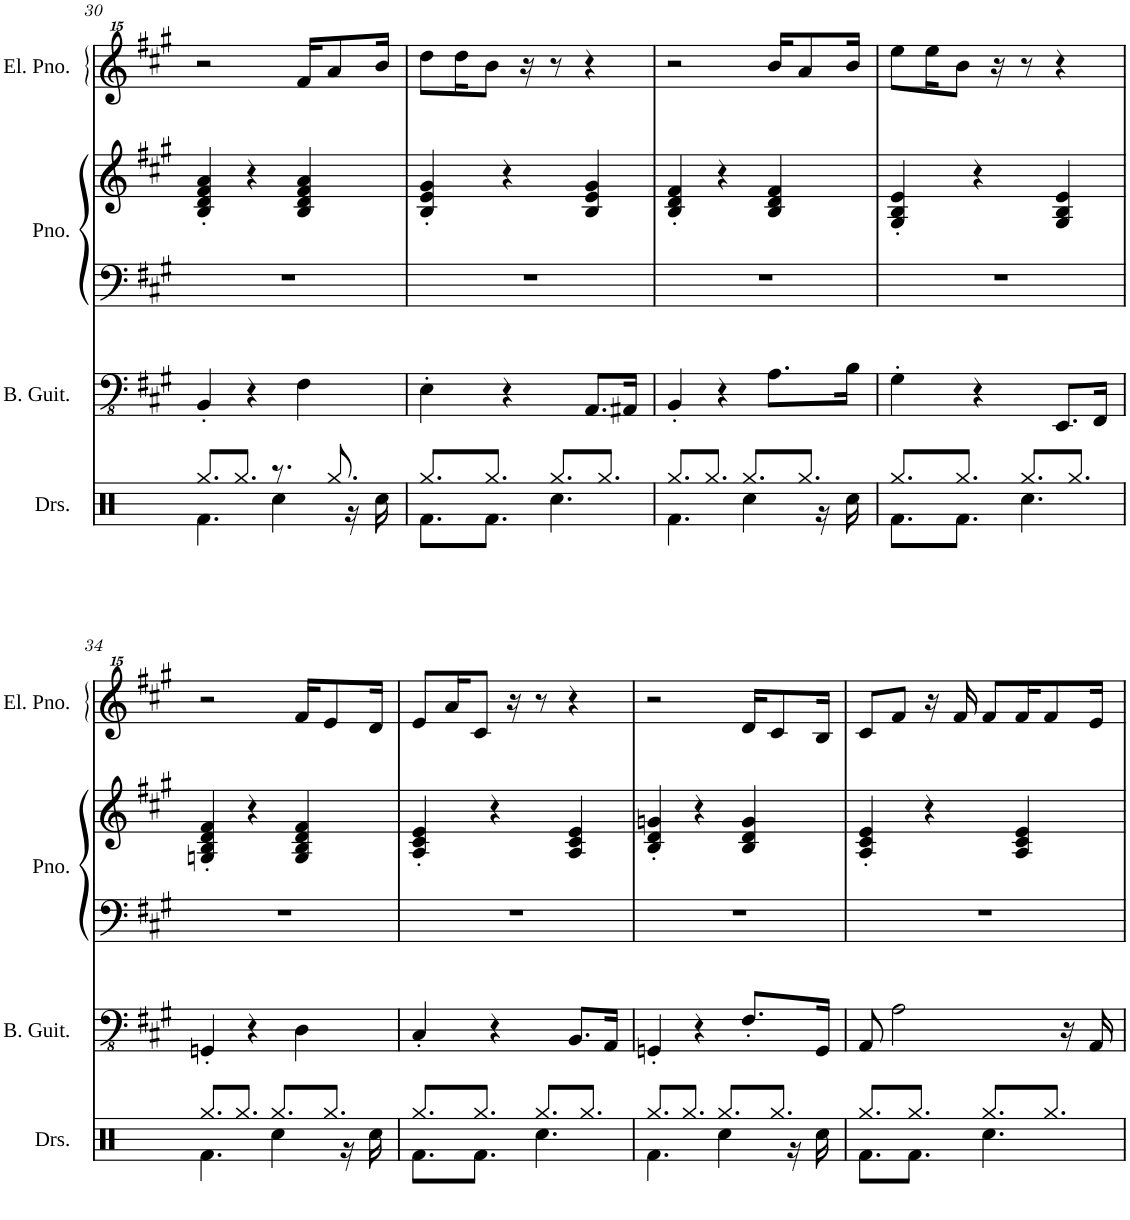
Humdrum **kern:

**kern	**kern	**kern	**kern	**kern
*part4	*part3	*part2	*part2	*part1
*staff5	*staff4	*staff3	*staff2	*staff1
*I"Drumset	*I"Bass Guitar	*I"Piano	*	*I"Electric Piano
*I'Drs.	*I'B. Guit.	*I'Pno.	*	*I'El. Pno.
!!LO:PB:g=z
*clefX	*clefFv4	*clefF4	*clefG2	*clefG^^2
*	*	*	*	*Trd7c12
*k[]	*k[f#c#g#]	*k[f#c#g#]	*k[f#c#g#]	*k[f#c#g#]
*M6/8	*M6/8	*M6/8	*M6/8	*M6/8
=30	=30	=30	=30	=30
*^	*	*	*	*
8.Rgg/L	4.Rf\	4BBB'/	2.r	4B/' 4d/' 4f#/' 4a/'	2r
8.Rgg/J	.	.	.	.	.
.	.	4r	.	4r	.
8.r	4Rcc\	.	.	.	.
.	.	4FF#\	.	4B/ 4d/ 4f#/ 4a/	16fff#/KL
8.Rgg/	.	.	.	.	8aaa/
.	16r	.	.	.	.
.	16Rcc\	.	.	.	16bbb/Jk
=31	=31	=31	=31	=31	=31
8.Rgg/L	8.Rf\L	4EE'\	2.r	4B/' 4e/' 4g#/'	8dddd\L
.	.	.	.	.	16dddd\K
8.Rgg/J	8.Rf\J	.	.	.	8bbb\J
.	.	4r	.	4r	.
.	.	.	.	.	16r
8.Rgg/L	4.Rcc\	.	.	.	8r
.	.	8.AAA/L	.	4B/ 4e/ 4g#/	4r
8.Rgg/J	.	.	.	.	.
.	.	16AAA#X/Jk	.	.	.
=32	=32	=32	=32	=32	=32
8.Rgg/L	4.Rf\	4BBB'/	2.r	4B/' 4d/' 4f#/'	2r
8.Rgg/J	.	.	.	.	.
.	.	4r	.	4r	.
8.Rgg/L	4Rcc\	.	.	.	.
.	.	8.AA\L	.	4B/ 4d/ 4f#/	16bbb/KL
8.Rgg/J	.	.	.	.	8aaa/
.	16r	.	.	.	.
.	16Rcc\	16BB\Jk	.	.	16bbb/Jk
=33	=33	=33	=33	=33	=33
8.Rgg/L	8.Rf\L	4GG#'\	2.r	4G#/' 4B/' 4e/'	8eeee\L
.	.	.	.	.	16eeee\K
8.Rgg/J	8.Rf\J	.	.	.	8bbb\J
.	.	4r	.	4r	.
.	.	.	.	.	16r
8.Rgg/L	4.Rcc\	.	.	.	8r
.	.	8.EEE/L	.	4G#/ 4B/ 4e/	4r
8.Rgg/J	.	.	.	.	.
.	.	16FFF#/Jk	.	.	.
!!LO:LB:g=z
=34	=34	=34	=34	=34	=34
8.Rgg/L	4.Rf\	4GGGn'/	2.r	4Gn/' 4B/' 4d/' 4f#/'	2r
8.Rgg/J	.	.	.	.	.
.	.	4r	.	4r	.
8.Rgg/L	4Rcc\	.	.	.	.
.	.	4DD\	.	4G/ 4B/ 4d/ 4f#/	16fff#/KL
8.Rgg/J	.	.	.	.	8eee/
.	16r	.	.	.	.
.	16Rcc\	.	.	.	16ddd/Jk
=35	=35	=35	=35	=35	=35
8.Rgg/L	8.Rf\L	4CC#'/	2.r	4A/' 4c#/' 4e/'	8eee/L
.	.	.	.	.	16aaa/K
8.Rgg/J	8.Rf\J	.	.	.	8ccc#/J
.	.	4r	.	4r	.
.	.	.	.	.	16r
8.Rgg/L	4.Rcc\	.	.	.	8r
.	.	8.BBB/L	.	4A/ 4c#/ 4e/	4r
8.Rgg/J	.	.	.	.	.
.	.	16AAA/Jk	.	.	.
=36	=36	=36	=36	=36	=36
8.Rgg/L	4.Rf\	4GGGn'/	2.r	4B/' 4d/' 4gn/'	2r
8.Rgg/J	.	.	.	.	.
.	.	4r	.	4r	.
8.Rgg/L	4Rcc\	.	.	.	.
.	.	8.FF#'/L	.	4B/ 4d/ 4g/	16ddd/KL
8.Rgg/J	.	.	.	.	8ccc#/
.	16r	.	.	.	.
.	16Rcc\	16GGG/Jk	.	.	16bb/Jk
=37	=37	=37	=37	=37	=37
8.Rgg/L	8.Rf\L	8AAA/	2.r	4A/' 4c#/' 4e/'	8ccc#/L
.	.	2AA\	.	.	8fff#/J
8.Rgg/J	8.Rf\J	.	.	.	.
.	.	.	.	4r	16r
.	.	.	.	.	16fff#/
8.Rgg/L	4.Rcc\	.	.	.	8fff#/L
.	.	.	.	4A/ 4c#/ 4e/	16fff#/K
8.Rgg/J	.	.	.	.	8fff#/
.	.	16r	.	.	.
.	.	16AAA/	.	.	16eee/Jk
*v	*v	*	*	*	*
=	=	=	=	=
*-	*-	*-	*-	*-
